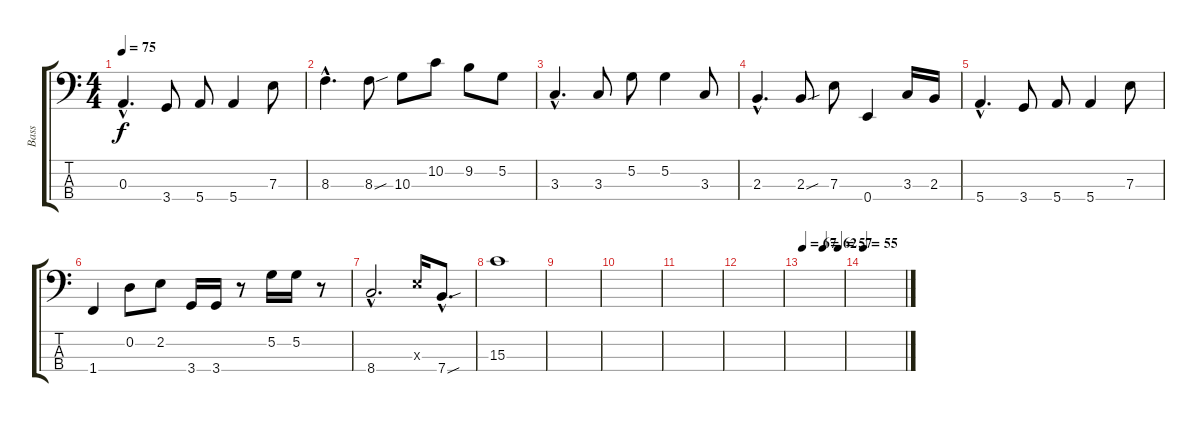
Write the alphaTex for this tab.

\track ("Bass" "Bass") {instrument electricbassfinger}
\staff {score tabs}
\tuning (G2 D2 A1 E1) {hide}
\ts (4 4)
\tempo 75
\clef f4
\ks c
0.3{hac}.4{d dy f} 3.4.8 5.4.8 5.4.4 7.3.8 |
8.3{hac}.4{d} 8.3{sou}.8 10.3.8 10.2.8 9.2.8 5.2.8 |
3.3{hac}.4{d} 3.3.8 5.2.8 5.2.4 3.3.8 |
2.3{hac}.4{d} 2.3{sou}.8 7.3.8 0.4.4 3.3.16 2.3.16 |
5.4{hac}.4{d} 3.4.8 5.4.8 5.4.4 7.3.8 |
1.4.4 0.2.8 2.2.8 3.4.16 3.4.16 r.8 5.2.16 5.2.16 r.8 |
8.4{hac}.2{d} 7.3{x}.16 7.4{sou hac}.8{d} |
15.3.1 |
|
|
|
|
\tempo 70
\tempo (60 0.5)
\tempo 67
\tempo (62 0.5)
\tempo (57 0.875)
|
\tempo 60
\tempo 55
